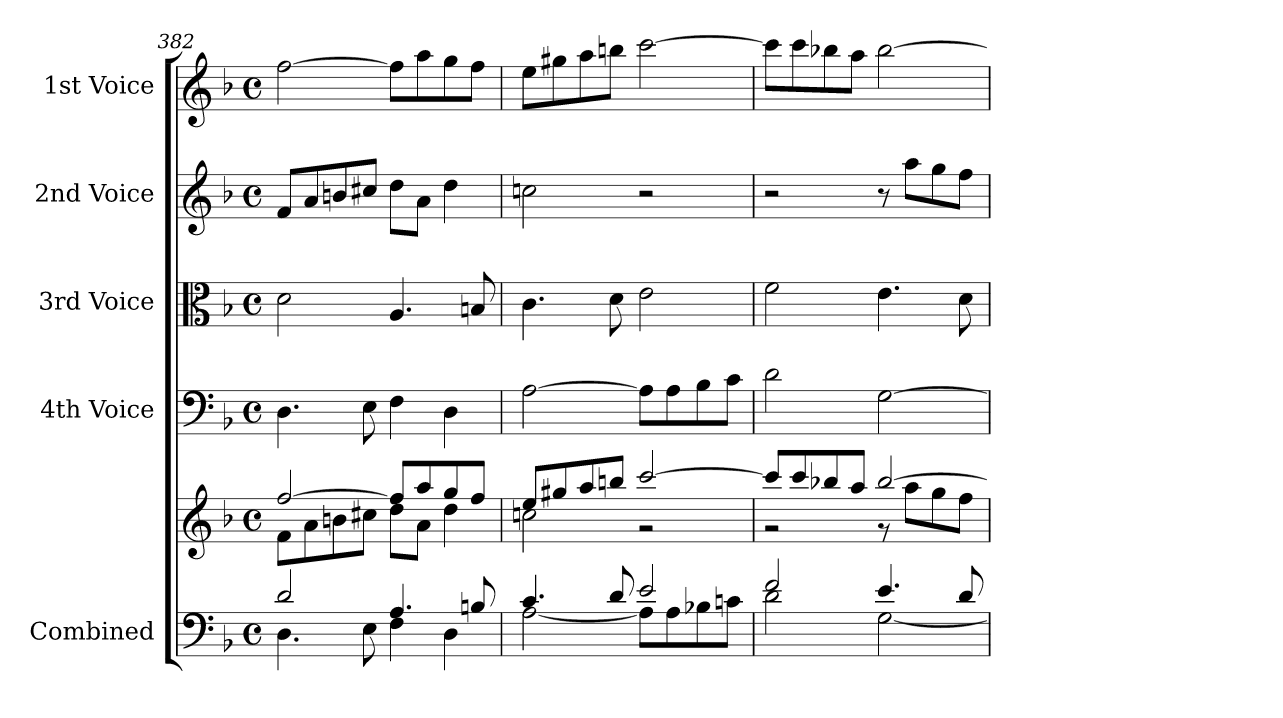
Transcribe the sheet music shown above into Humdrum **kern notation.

**kern	**kern	**kern	**kern	**kern	**kern
*part5	*part5	*part4	*part3	*part2	*part1
*staff6	*staff5	*staff4	*staff3	*staff2	*staff1
*I"Combined	*	*I"4th Voice	*I"3rd Voice	*I"2nd Voice	*I"1st Voice
*clefF4	*clefG2	*clefF4	*clefC3	*clefG2	*clefG2
*k[b-]	*k[b-]	*k[b-]	*k[b-]	*k[b-]	*k[b-]
*M4/4	*M4/4	*M4/4	*M4/4	*M4/4	*M4/4
*met(c)	*met(c)	*met(c)	*met(c)	*met(c)	*met(c)
=382	=382	=382	=382	=382	=382
*^	*^	*	*	*	*
2d/	4.D\	[2ff/	8f\L	4.D\	2d\	8f/L	[2ff\
.	.	.	8a\	.	.	8a/	.
.	.	.	8bn\	.	.	8bn/	.
.	8E\	.	8cc#X\J	8E\	.	8cc#X/J	.
4.A/	4F\	8ff/L]	8dd\L	4F\	4.A/	8dd\L	8ff\L]
.	.	8aa/	8a\J	.	.	8a\J	8aa\
.	4D\	8gg/	4dd\	4D\	.	4dd\	8gg\
8Bn/	.	8ff/J	.	.	8Bn/	.	8ff\J
!!LO:PB:g=z
=383	=383	=383	=383	=383	=383	=383	=383
4.c/	[2A\	8ee/L	2ccn\	[2A\	4.c\	2ccn\	8ee\L
.	.	8gg#X/	.	.	.	.	8gg#X\
.	.	8aa/	.	.	.	.	8aa\
8d/	.	8bbn/J	.	.	8d\	.	8bbn\J
2e/	8A\L]	[2ccc/	2r	8A\L]	2e\	2r	[2ccc\
.	8A\	.	.	8A\	.	.	.
.	8B-X\	.	.	8B-\	.	.	.
.	8cn\J	.	.	8c\J	.	.	.
=384	=384	=384	=384	=384	=384	=384	=384
2f/	2d\	8ccc/L]	2r	2d\	2f\	2r	8ccc\L]
.	.	8ccc/	.	.	.	.	8ccc\
.	.	8bb-X/	.	.	.	.	8bb-X\
.	.	8aa/J	.	.	.	.	8aa\J
4.e/	[2G\	[2bb-/	8r	[2G\	4.e\	8r	[2bb-\
.	.	.	8aa\L	.	.	8aa\L	.
.	.	.	8gg\	.	.	8gg\	.
8d/	.	.	8ff\J	.	8d\	8ff\J	.
*v	*v	*	*	*	*	*	*
*	*v	*v	*	*	*	*
=	=	=	=	=	=
*-	*-	*-	*-	*-	*-
